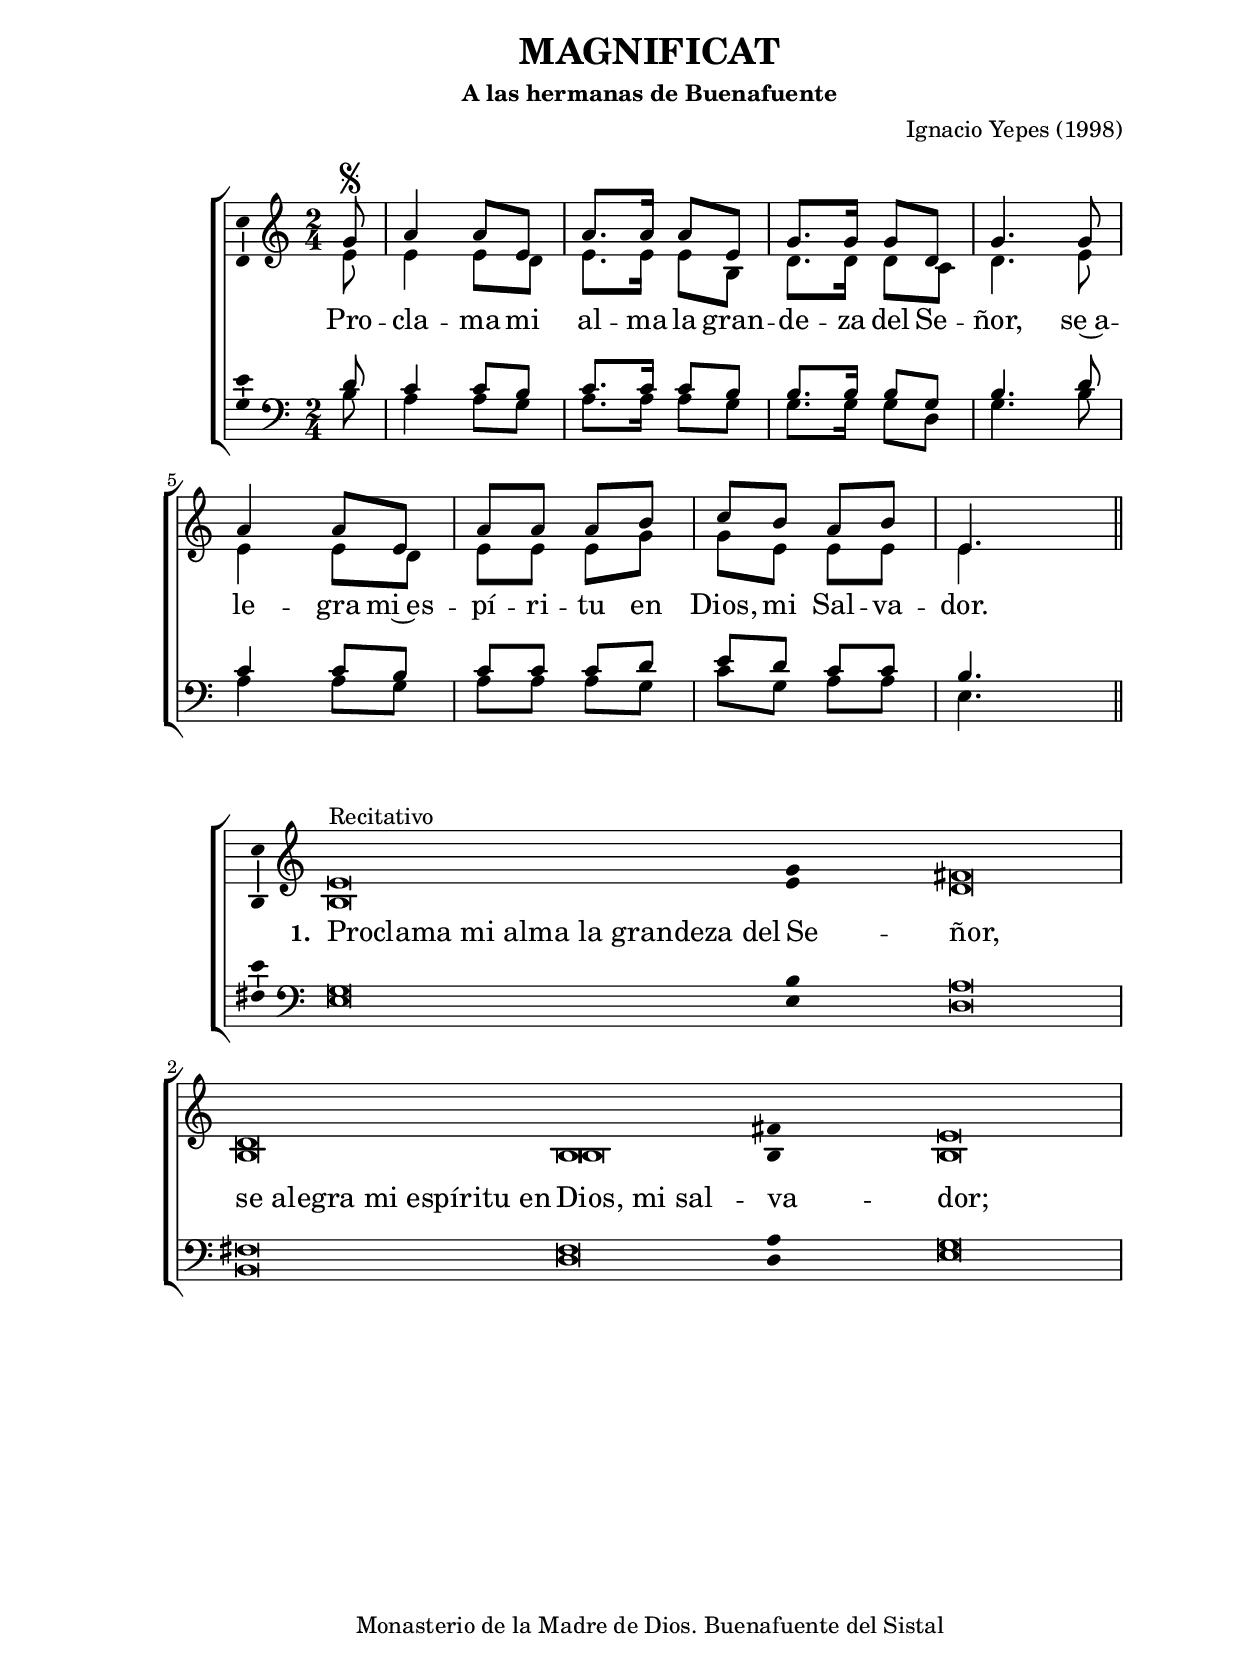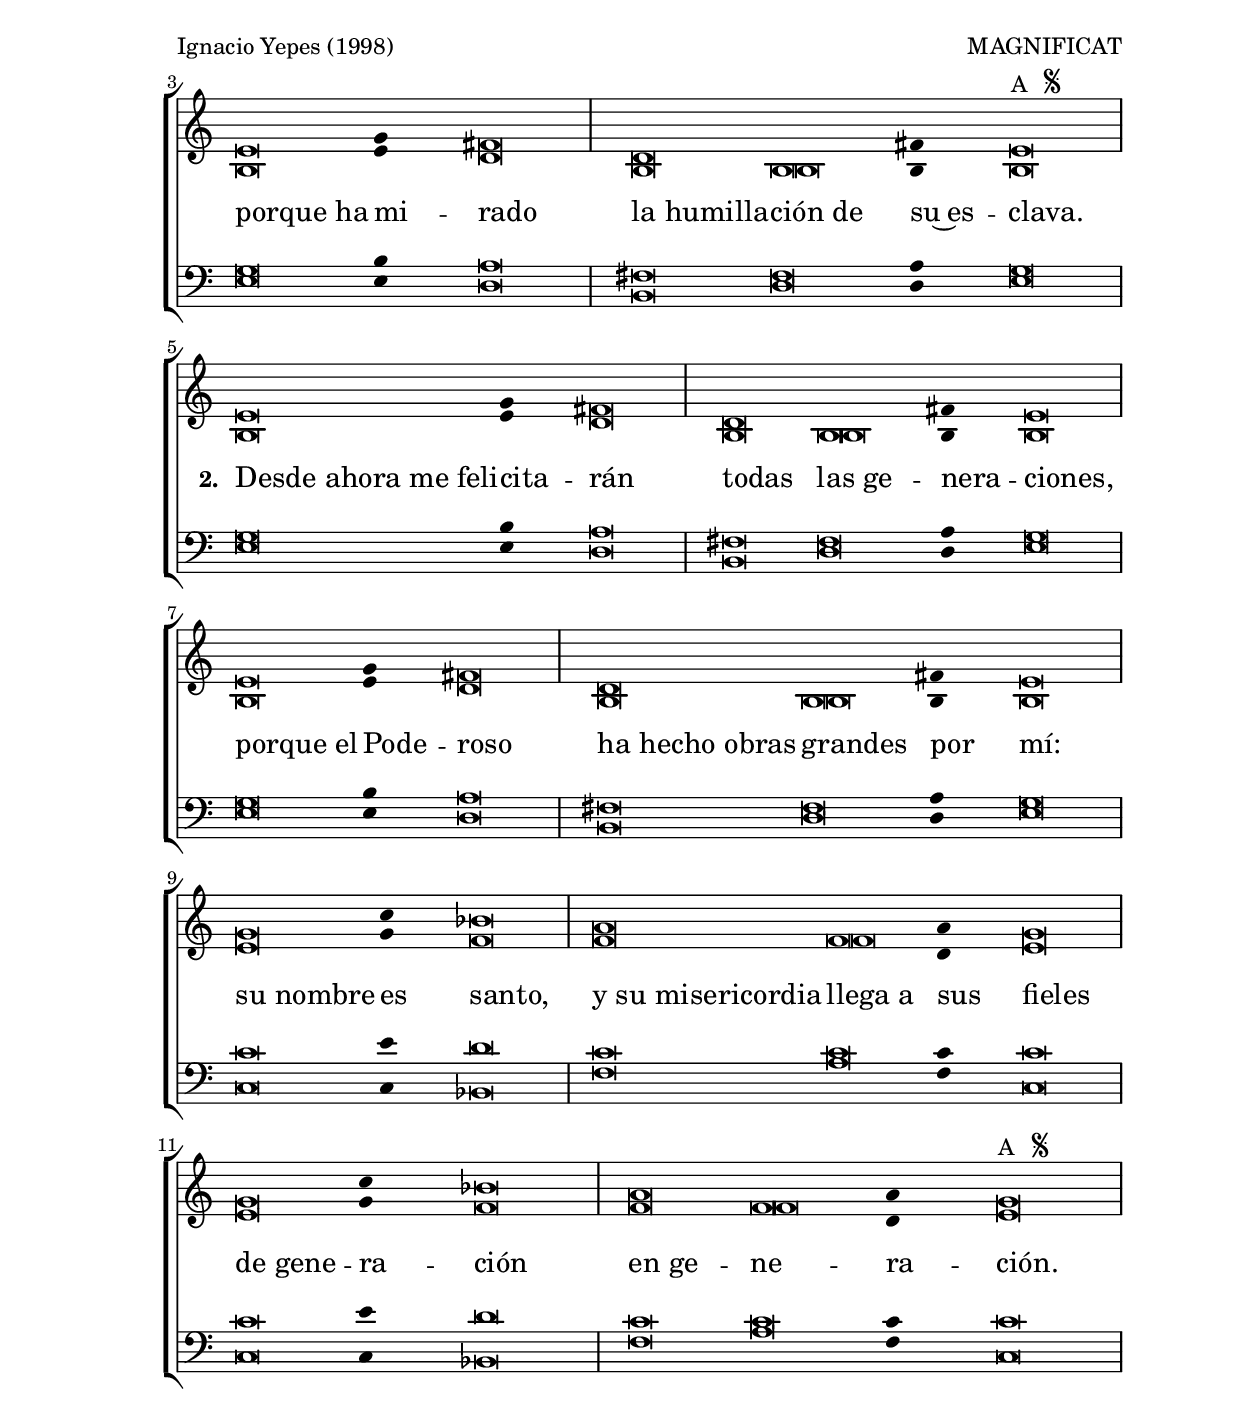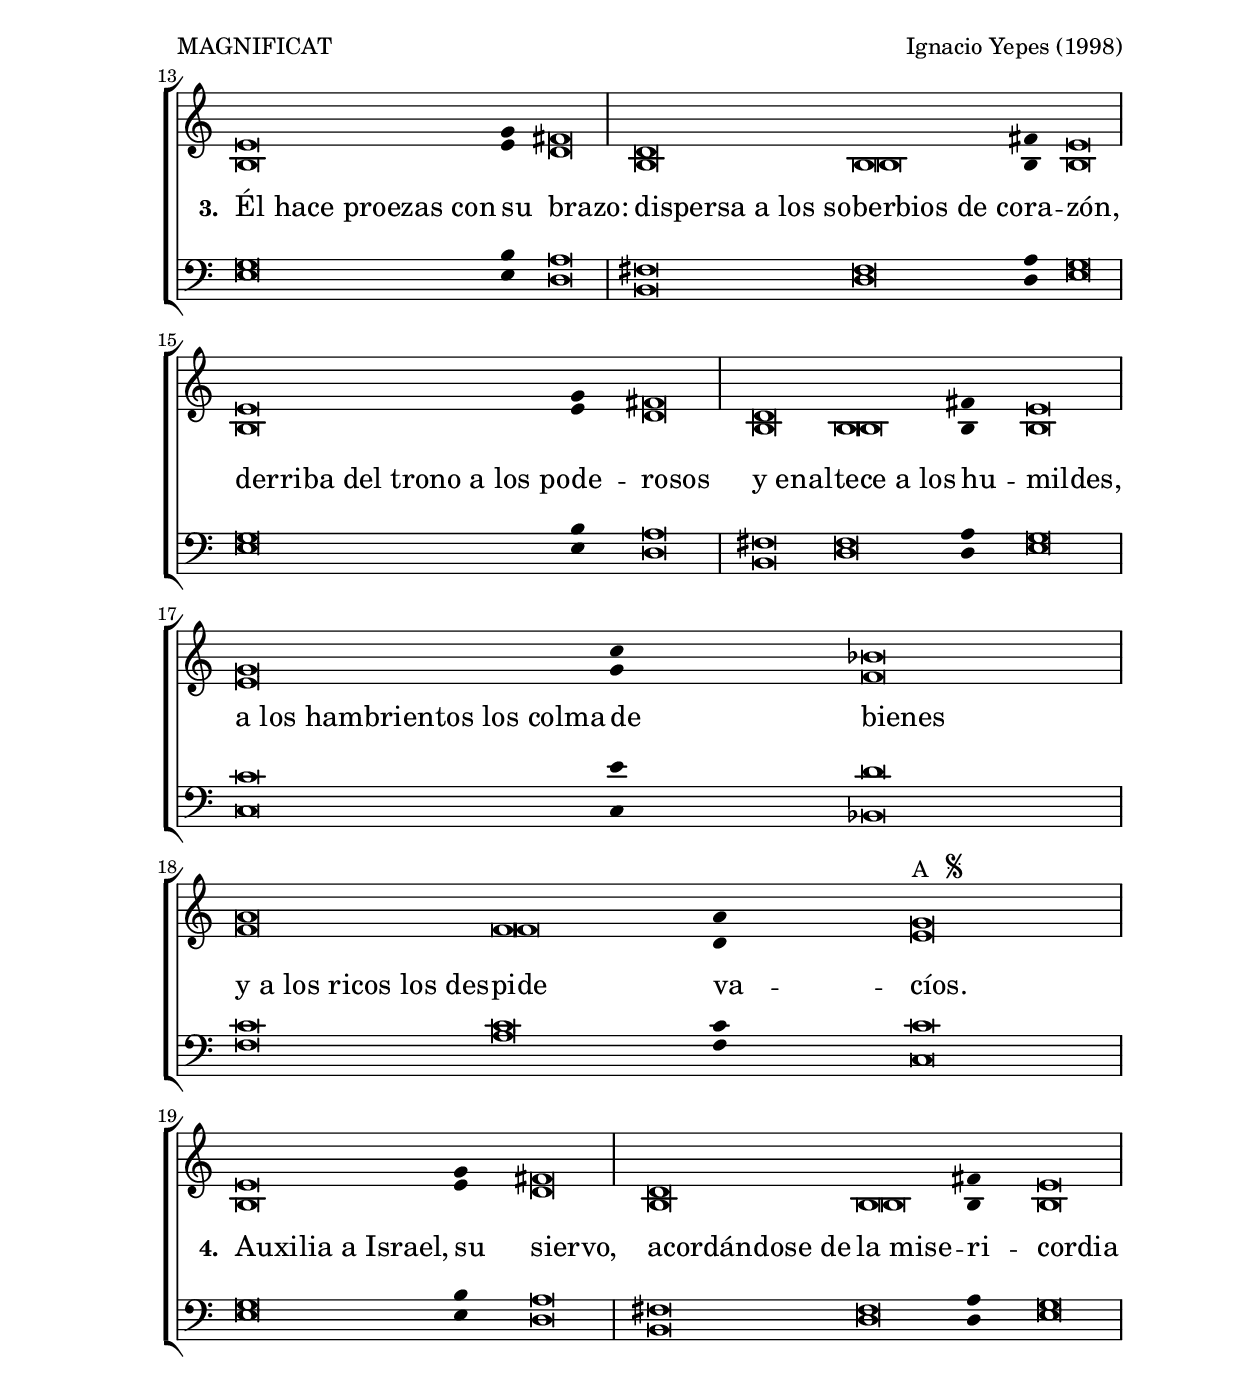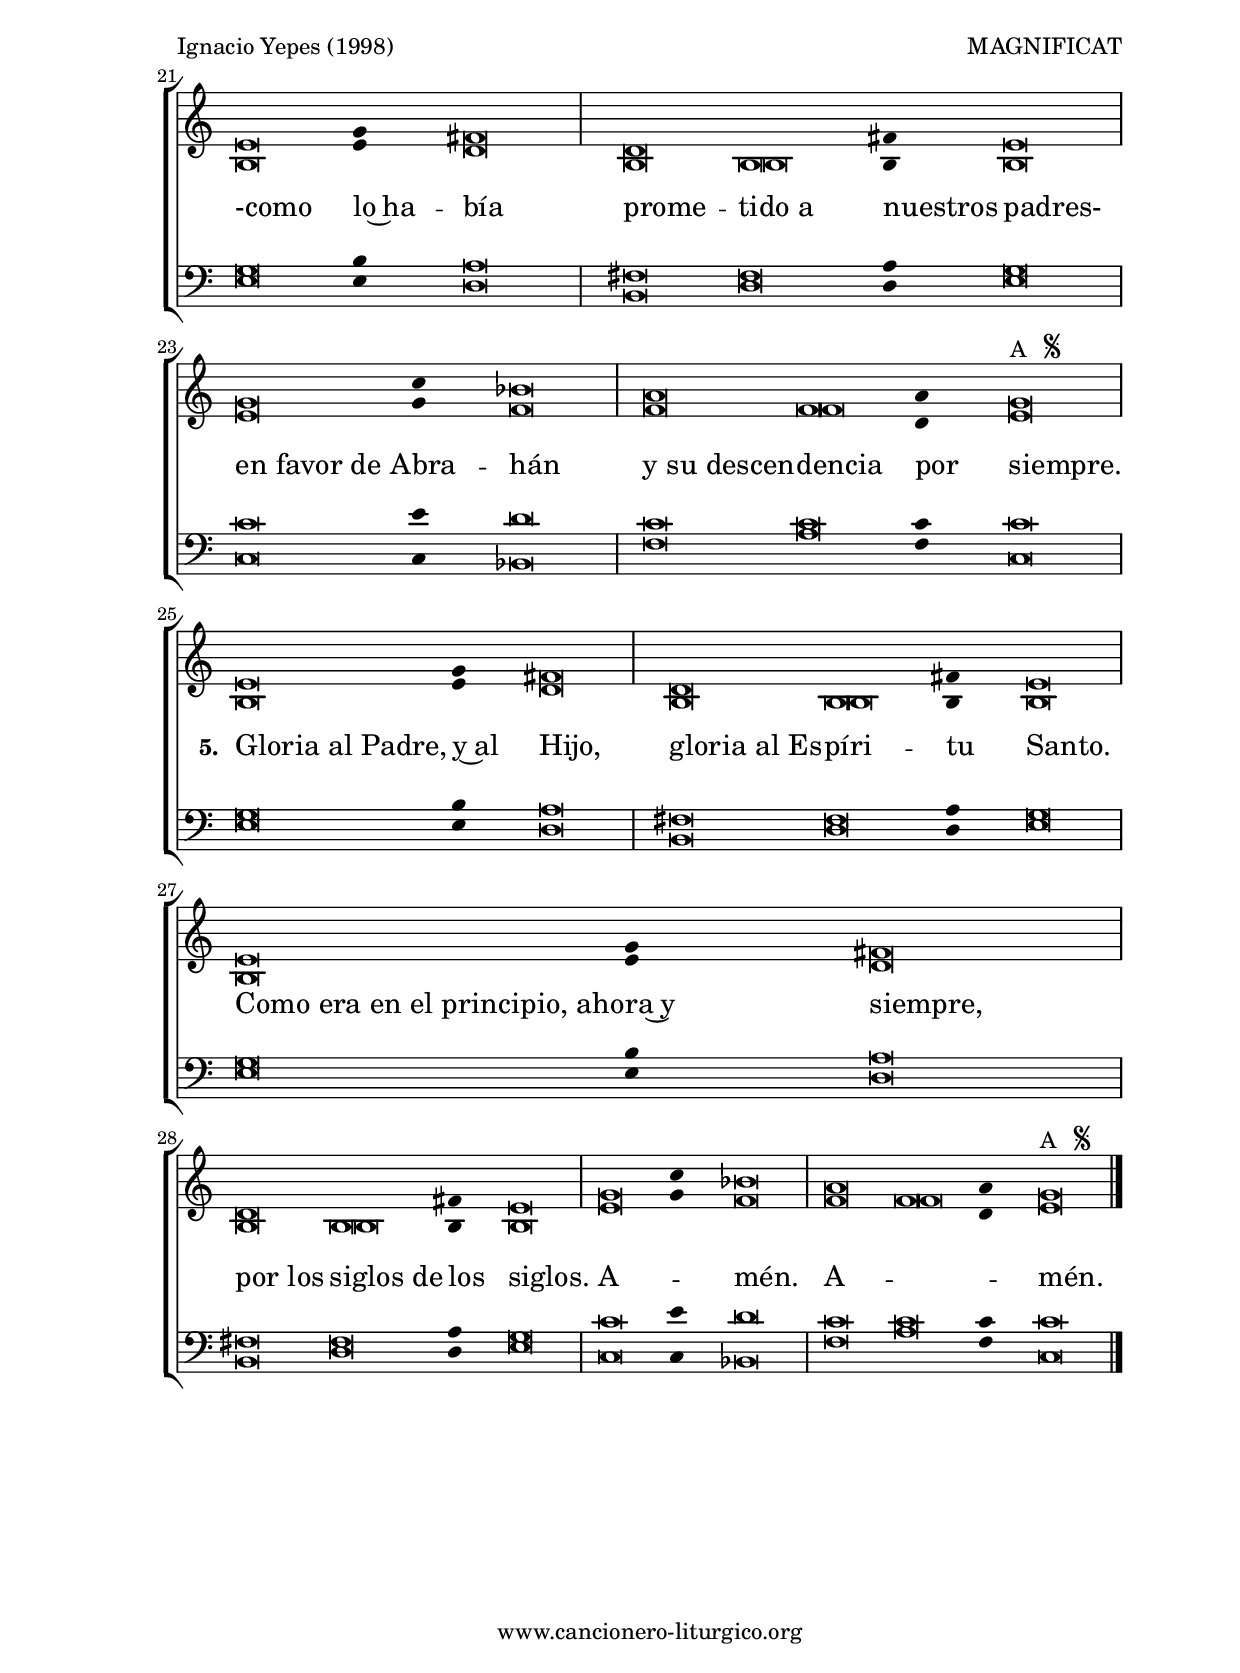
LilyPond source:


%versión de lilypond para la que se ha escrito esta partitura:
\version "2.16.0"

	%Tamaño papel
	#(set-default-paper-size "a4")
	%Tamaño partitura
	#(set-global-staff-size 20)
	%No responde al pulsar sobre una nota
	#(ly:set-option 'point-and-click #f)

	%Para evitar ficheros auxiliares: .tex .texi y .count
	%cuando se compila
	#(ly:set-option 'no-aux-files)

%parámetros del encabezamiento:
\header {
	title = "MAGNIFICAT"
	%title = \markup{\fontsize #-2 "MAGNIFICAT"}
	subtitle = \markup{\fontsize #-1 "A las hermanas de Buenafuente"}
	composer = "Ignacio Yepes (1998)"
	poet = ""
	meter = ""
	arranger = ""
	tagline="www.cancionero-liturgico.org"
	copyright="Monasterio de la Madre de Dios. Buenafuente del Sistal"
	}

%parámetros asociados al papel:
\paper  {
	oddHeaderMarkup = \markup {\fill-line { \on-the-fly #not-first-page \fromproperty #'header:title \on-the-fly #not-first-page \fromproperty #'header:composer }}
	evenHeaderMarkup = \markup {\fill-line { \fromproperty #'header:composer \fromproperty #'header:title }}
	#(set-paper-size "a4")
	print-page-number = ##f
	first-page-number = 1
	print-first-page-number = ##f
%	head-separation = 3.0 \cm
	top-margin = 2.0 \cm
	bottom-margin = 0.5\cm
%%%	bottom-margin = -1.0\cm
	left-margin = 3.0 \cm
	line-width = 16.0 \cm
	indent = 8\mm
	interscoreline = 2.\mm
	between-system-space = 15\mm
%	para que las partituras no llenen la hoja:
	ragged-bottom = ##t
%	idem para la última hoja:
	ragged-last-bottom = ##f
%	para que las partituras llenen el ancho del papel:
	ragged-last = ##f
	after-title-space = 2.5 \cm
%page-count=1
%system-count=8

	%Flexible Vertical Spacing
%	markup-markup-spacing =
%	#'((basic-distance . 5) (minimum-distance . 5) (padding . 2))
	markup-system-spacing =
	#'((basic-distance . 10) (minimum-distance . 10) (padding . 2))
	system-system-spacing =
	#'((basic-distance . 10) (minimum-distance . 10) (padding . 2))
	score-system-spacing =
	#'((basic-distance . 15) (minimum-distance . 15) (padding . 2))
%	top-system-spacing = % header
%	#'((basic-distance . 5) (minimum-distance . 0) (padding . 2))
%	top-markup-spacing =
%	#'((basic-distance . 5) (minimum-distance . 5) (padding . 2))
	last-bottom-spacing = % footer
	#'((basic-distance . 5) (minimum-distance . 5) (padding . 2))
%	score-markup-spacing =
%	#'((basic-distance . 5) (minimum-distance . 5) (padding . 2))

	}


%parámetros que afectan a toda la partitura:
global =  {
	%clave de sol (G):
	\clef G
	%armadura:
%	\transpose e d
	\key c \major
	\tempo 4=80
	\set Score.tempoHideNote = ##t

%Elimino los tempo que se van alternando:
%\override Staff.TimeSignature #'stencil = ##f

	}


melodiaestri =
%%%	\transpose a b
{
	\relative c'' {

<<
{
\voiceOne
\stemUp

\time 2/4
\partial8
g8^\segno
a4 a8 e
a8. a16 a8 e
g8. g16 g8 d
g4. g8
a4 a8 e
a8 a a b
c8 b a b
e,4. s8

\bar "||"

}
\new Voice {
\voiceTwo
\stemDown

\time 2/4
\partial8
e8
e4 e8 d
e8. e16 e8 b
d8. d16 d8 c
d4. e8
e4 e8 d
e8 e e g
g8 e e e
e4. s8

\bar "||"

}
>>

%\bar "|."
}
}

melodiaestriacom =
%%%	\transpose a b
{
	\relative c' {

<<
{
\voiceOne
\stemUp

\time 2/4
\partial8
d8
c4 c8 b
c8. c16 c8 b
b8. b16 b8 g
b4. d8
c4 c8 b
c8 c c d
e8 d c c
b4. s8

\bar "||"

}
\new Voice {
\voiceTwo
\stemDown

\time 2/4
\partial8
b8
a4 a8 g
a8. a16 a8 g
g8. g16 g8 d
g4. b8
a4 a8 g
a8 a a g
c8 g a a
e4. s8

\bar "||"

}
>>

%\bar "|."
}
}

melodia =
%%%	\transpose a b
{
	\relative c' {

<<
{
\voiceOne
\stemUp

%PRIMER SISTEMA
\time 3/4
e\breve*1/8^"Recitativo" g4 fis\breve*1/8
\time 4/4
d\breve*1/8 b\breve*1/8 fis'4 e\breve*1/8

%PRIMER SISTEMA
\time 3/4
e\breve*1/8 g4 fis\breve*1/8
\time 4/4
d\breve*1/8 b\breve*1/8 fis'4 e\breve*1/8^\markup { A \hspace #1 \raise #1 \tiny \musicglyph #"scripts.segno" }
%^"D.S."
\break



%PRIMER SISTEMA
\time 3/4
e\breve*1/8 g4 fis\breve*1/8
\time 4/4
d\breve*1/8 b\breve*1/8 fis'4 e\breve*1/8

%PRIMER SISTEMA
\time 3/4
e\breve*1/8 g4 fis\breve*1/8
\time 4/4
d\breve*1/8 b\breve*1/8 fis'4 e\breve*1/8

%SEGUNDO SISTEMA
\time 3/4
g\breve*1/8 c4 bes\breve*1/8
\time 4/4
a\breve*1/8 f\breve*1/8 a4 g\breve*1/8

%SEGUNDO SISTEMA
\time 3/4
g\breve*1/8 c4 bes\breve*1/8
\time 4/4
a\breve*1/8 f\breve*1/8 a4 g\breve*1/8^\markup { A \hspace #1 \raise #1 \tiny \musicglyph #"scripts.segno" }
\break



%PRIMER SISTEMA
\time 3/4
e\breve*1/8 g4 fis\breve*1/8
\time 4/4
d\breve*1/8 b\breve*1/8 fis'4 e\breve*1/8

%PRIMER SISTEMA
\time 3/4
e\breve*1/8 g4 fis\breve*1/8
\time 4/4
d\breve*1/8 b\breve*1/8 fis'4 e\breve*1/8

%SEGUNDO SISTEMA
\time 3/4
g\breve*1/8 c4 bes\breve*1/8
\time 4/4
a\breve*1/8 f\breve*1/8 a4 g\breve*1/8^\markup { A \hspace #1 \raise #1 \tiny \musicglyph #"scripts.segno" }
\break



%PRIMER SISTEMA
\time 3/4
e\breve*1/8 g4 fis\breve*1/8
\time 4/4
d\breve*1/8 b\breve*1/8 fis'4 e\breve*1/8

%PRIMER SISTEMA
\time 3/4
e\breve*1/8 g4 fis\breve*1/8
\time 4/4
d\breve*1/8 b\breve*1/8 fis'4 e\breve*1/8

%SEGUNDO SISTEMA
\time 3/4
g\breve*1/8 c4 bes\breve*1/8
\time 4/4
a\breve*1/8 f\breve*1/8 a4 g\breve*1/8^\markup { A \hspace #1 \raise #1 \tiny \musicglyph #"scripts.segno" }
\break



%PRIMER SISTEMA
\time 3/4
e\breve*1/8 g4 fis\breve*1/8
\time 4/4
d\breve*1/8 b\breve*1/8 fis'4 e\breve*1/8

%PRIMER SISTEMA
\time 3/4
e\breve*1/8 g4 fis\breve*1/8
\time 4/4
d\breve*1/8 b\breve*1/8 fis'4 e\breve*1/8

%SEGUNDO SISTEMA
\time 3/4
g\breve*1/8 c4 bes\breve*1/8
\time 4/4
a\breve*1/8 f\breve*1/8 a4 g\breve*1/8^\markup { A \hspace #1 \raise #1 \tiny \musicglyph #"scripts.segno" }

}
\new Voice {
\voiceTwo
\stemDown

%PRIMER SISTEMA
\time 3/4
b,\breve*1/8 e4 d\breve*1/8
\time 4/4
b\breve*1/8 b\breve*1/8 b4 b\breve*1/8

%PRIMER SISTEMA
\time 3/4
b\breve*1/8 e4 d\breve*1/8
\time 4/4
b\breve*1/8 b\breve*1/8 b4 b\breve*1/8



%PRIMER SISTEMA
\time 3/4
b\breve*1/8 e4 d\breve*1/8
\time 4/4
b\breve*1/8 b\breve*1/8 b4 b\breve*1/8

%PRIMER SISTEMA
\time 3/4
b\breve*1/8 e4 d\breve*1/8
\time 4/4
b\breve*1/8 b\breve*1/8 b4 b\breve*1/8

%SEGUNDO SISTEMA
\time 3/4
e\breve*1/8 g4 f\breve*1/8
\time 4/4
f\breve*1/8 f\breve*1/8 d4 e\breve*1/8

%SEGUNDO SISTEMA
\time 3/4
e\breve*1/8 g4 f\breve*1/8
\time 4/4
f\breve*1/8 f\breve*1/8 d4 e\breve*1/8



%PRIMER SISTEMA
\time 3/4
b\breve*1/8 e4 d\breve*1/8
\time 4/4
b\breve*1/8 b\breve*1/8 b4 b\breve*1/8

%PRIMER SISTEMA
\time 3/4
b\breve*1/8 e4 d\breve*1/8
\time 4/4
b\breve*1/8 b\breve*1/8 b4 b\breve*1/8

%SEGUNDO SISTEMA
\time 3/4
e\breve*1/8 g4 f\breve*1/8
\time 4/4
f\breve*1/8 f\breve*1/8 d4 e\breve*1/8



%PRIMER SISTEMA
\time 3/4
b\breve*1/8 e4 d\breve*1/8
\time 4/4
b\breve*1/8 b\breve*1/8 b4 b\breve*1/8

%PRIMER SISTEMA
\time 3/4
b\breve*1/8 e4 d\breve*1/8
\time 4/4
b\breve*1/8 b\breve*1/8 b4 b\breve*1/8

%SEGUNDO SISTEMA
\time 3/4
e\breve*1/8 g4 f\breve*1/8
\time 4/4
f\breve*1/8 f\breve*1/8 d4 e\breve*1/8



%PRIMER SISTEMA
\time 3/4
b\breve*1/8 e4 d\breve*1/8
\time 4/4
b\breve*1/8 b\breve*1/8 b4 b\breve*1/8

%PRIMER SISTEMA
\time 3/4
b\breve*1/8 e4 d\breve*1/8
\time 4/4
b\breve*1/8 b\breve*1/8 b4 b\breve*1/8

%SEGUNDO SISTEMA
\time 3/4
e\breve*1/8 g4 f\breve*1/8
\time 4/4
f\breve*1/8 f\breve*1/8 d4 e\breve*1/8

}
>>

\bar "|."
}
}

melodiaacom =
%%%	\transpose a b
{
	\relative c' {

<<
{
\voiceOne
\stemUp

%PRIMER SISTEMA
\time 3/4
g\breve*1/8 b4 a\breve*1/8
\time 4/4
fis\breve*1/8 fis\breve*1/8 a4 g\breve*1/8

%PRIMER SISTEMA
\time 3/4
g\breve*1/8 b4 a\breve*1/8
\time 4/4
fis\breve*1/8 fis\breve*1/8 a4 g\breve*1/8



%PRIMER SISTEMA
\time 3/4
g\breve*1/8 b4 a\breve*1/8
\time 4/4
fis\breve*1/8 fis\breve*1/8 a4 g\breve*1/8

%PRIMER SISTEMA
\time 3/4
g\breve*1/8 b4 a\breve*1/8
\time 4/4
fis\breve*1/8 fis\breve*1/8 a4 g\breve*1/8

%SEGUNDO SISTEMA
\time 3/4
c\breve*1/8 e4 d\breve*1/8
\time 4/4
c\breve*1/8 c\breve*1/8 c4 c\breve*1/8

%SEGUNDO SISTEMA
\time 3/4
c\breve*1/8 e4 d\breve*1/8
\time 4/4
c\breve*1/8 c\breve*1/8 c4 c\breve*1/8



%PRIMER SISTEMA
\time 3/4
g\breve*1/8 b4 a\breve*1/8
\time 4/4
fis\breve*1/8 fis\breve*1/8 a4 g\breve*1/8

%PRIMER SISTEMA
\time 3/4
g\breve*1/8 b4 a\breve*1/8
\time 4/4
fis\breve*1/8 fis\breve*1/8 a4 g\breve*1/8

%SEGUNDO SISTEMA
\time 3/4
c\breve*1/8 e4 d\breve*1/8
\time 4/4
c\breve*1/8 c\breve*1/8 c4 c\breve*1/8



%PRIMER SISTEMA
\time 3/4
g\breve*1/8 b4 a\breve*1/8
\time 4/4
fis\breve*1/8 fis\breve*1/8 a4 g\breve*1/8

%PRIMER SISTEMA
\time 3/4
g\breve*1/8 b4 a\breve*1/8
\time 4/4
fis\breve*1/8 fis\breve*1/8 a4 g\breve*1/8

%SEGUNDO SISTEMA
\time 3/4
c\breve*1/8 e4 d\breve*1/8
\time 4/4
c\breve*1/8 c\breve*1/8 c4 c\breve*1/8



%PRIMER SISTEMA
\time 3/4
g\breve*1/8 b4 a\breve*1/8
\time 4/4
fis\breve*1/8 fis\breve*1/8 a4 g\breve*1/8

%PRIMER SISTEMA
\time 3/4
g\breve*1/8 b4 a\breve*1/8
\time 4/4
fis\breve*1/8 fis\breve*1/8 a4 g\breve*1/8

%SEGUNDO SISTEMA
\time 3/4
c\breve*1/8 e4 d\breve*1/8
\time 4/4
c\breve*1/8 c\breve*1/8 c4 c\breve*1/8

}
\new Voice {
\voiceTwo
\stemDown

%PRIMER SISTEMA
\time 3/4
e,\breve*1/8 e4 d\breve*1/8
\time 4/4
b\breve*1/8 d\breve*1/8 d4 e\breve*1/8

%PRIMER SISTEMA
\time 3/4
e\breve*1/8 e4 d\breve*1/8
\time 4/4
b\breve*1/8 d\breve*1/8 d4 e\breve*1/8



%PRIMER SISTEMA
\time 3/4
e\breve*1/8 e4 d\breve*1/8
\time 4/4
b\breve*1/8 d\breve*1/8 d4 e\breve*1/8

%PRIMER SISTEMA
\time 3/4
e\breve*1/8 e4 d\breve*1/8
\time 4/4
b\breve*1/8 d\breve*1/8 d4 e\breve*1/8

%SEGUNDO SISTEMA
\time 3/4
c\breve*1/8 c4 bes\breve*1/8
\time 4/4
f'\breve*1/8 a\breve*1/8 f4 c\breve*1/8

%SEGUNDO SISTEMA
\time 3/4
c\breve*1/8 c4 bes\breve*1/8
\time 4/4
f'\breve*1/8 a\breve*1/8 f4 c\breve*1/8



%PRIMER SISTEMA
\time 3/4
e\breve*1/8 e4 d\breve*1/8
\time 4/4
b\breve*1/8 d\breve*1/8 d4 e\breve*1/8

%PRIMER SISTEMA
\time 3/4
e\breve*1/8 e4 d\breve*1/8
\time 4/4
b\breve*1/8 d\breve*1/8 d4 e\breve*1/8

%SEGUNDO SISTEMA
\time 3/4
c\breve*1/8 c4 bes\breve*1/8
\time 4/4
f'\breve*1/8 a\breve*1/8 f4 c\breve*1/8



%PRIMER SISTEMA
\time 3/4
e\breve*1/8 e4 d\breve*1/8
\time 4/4
b\breve*1/8 d\breve*1/8 d4 e\breve*1/8

%PRIMER SISTEMA
\time 3/4
e\breve*1/8 e4 d\breve*1/8
\time 4/4
b\breve*1/8 d\breve*1/8 d4 e\breve*1/8

%SEGUNDO SISTEMA
\time 3/4
c\breve*1/8 c4 bes\breve*1/8
\time 4/4
f'\breve*1/8 a\breve*1/8 f4 c\breve*1/8



%PRIMER SISTEMA
\time 3/4
e\breve*1/8 e4 d\breve*1/8
\time 4/4
b\breve*1/8 d\breve*1/8 d4 e\breve*1/8

%PRIMER SISTEMA
\time 3/4
e\breve*1/8 e4 d\breve*1/8
\time 4/4
b\breve*1/8 d\breve*1/8 d4 e\breve*1/8

%SEGUNDO SISTEMA
\time 3/4
c\breve*1/8 c4 bes\breve*1/8
\time 4/4
f'\breve*1/8 a\breve*1/8 f4 c\breve*1/8

}
>>

\bar "|."
}
}


textoestri = \lyricmode {
Pro -- cla -- ma mi al -- ma la gran -- de -- za del Se -- ñor,
se~a -- le -- gra mi~es -- pí -- ri -- tu en Dios, mi Sal -- va -- dor.

	}

texto = \lyricmode {
\override LyricText #'self-alignment-X = #-1

\set stanza =#"1. "
"Proclama mi alma la grandeza del" Se -- ñor,
"se alegra mi espíritu en" "Dios, mi sal" -- va -- dor;

"porque ha" mi -- rado
"la humilla" -- "ción de" su~es -- clava.

\set stanza =#"2. "
"Desde ahora me feli" -- cita -- rán
"todas" "las ge" -- nera -- ciones,
"porque el" Pode -- roso
"ha hecho obras" "grandes" por mí:

"su nombre" es santo,
"y su misericordia" "llega a" sus fieles
"de gene" --  ra -- ción
"en ge" -- ne -- ra -- ción.

\set stanza =#"3. "
"Él hace proezas con" su brazo:
"dispersa a los so" -- "berbios de co" -- ra -- zón,
"derriba del trono a los po" -- de -- rosos
"y enal" -- "tece a los" hu -- mildes,

"a los hambrientos los colma" de bienes
"y a los ricos los des" -- "pide" va -- cíos.

\set stanza =#"4. "
"Auxilia a Israel," su siervo,
"acordándose de" "la mise" -- ri -- cordia
"-como" lo~ha -- bía
"prome" -- "tido a" nuestros padres-

"en favor de A" -- bra -- hán
"y su descen" -- "dencia" por siempre.

\set stanza =#"5. "
"Gloria al Padre," y~al Hijo,
"gloria al Es" -- "píri" -- tu Santo.
"Como era en el principio, aho" -- ra~y siempre,
"por los" "siglos de" los siglos.

"A" -- _ mén.
"A" -- _ _ mén.

	}


vozestriStaff = \context Voice = vozestriStaff
\with {\consists "Ambitus_engraver"}
<<
%	\set Staff.instrumentName = ""
%	\set Staff.shortInstrumentName = ""
	\set Staff.midiInstrument = #"clarinet"
%	\set Staff.midiInstrument = #"cello"
%	\set Staff.midiInstrument = #"flute"
%	\set Staff.midiInstrument = #"electric guitar (jazz)"
%	\set Staff.midiInstrument = #"english horn"
%	\set Staff.midiInstrument = #"violin"
%	\set Staff.midiInstrument = #"glockenspiel"
	\set Staff.midiMinimumVolume = #0.7
	\set Staff.midiMaximumVolume = #0.9
	\global
	\melodiaestri
	>>

vozestriacomStaff = \context Voice = vozestriacomStaff
\with {\consists "Ambitus_engraver"}
<<
	\set Staff.instrumentName = ""
	\set Staff.shortInstrumentName = ""
	\override Staff.StaffSymbol #'staff-space = #(magstep -0.35)
	\set Staff.midiInstrument = #"violin"
	\set Staff.midiMinimumVolume = #0.7
	\set Staff.midiMaximumVolume = #0.9
	\global
	%Cambio a clave de fa (F):
	\clef F
	\melodiaestriacom
	>>

vozStaff = \context Voice = vozStaff
\with {\consists "Ambitus_engraver"}
<<
%	\set Staff.instrumentName = ""
%	\set Staff.shortInstrumentName = ""
	\set Staff.midiInstrument = #"clarinet"
%	\set Staff.midiInstrument = #"cello"
%	\set Staff.midiInstrument = #"flute"
%	\set Staff.midiInstrument = #"electric guitar (jazz)"
%	\set Staff.midiInstrument = #"english horn"
%	\set Staff.midiInstrument = #"violin"
%	\set Staff.midiInstrument = #"glockenspiel"
	\set Staff.midiMinimumVolume = #0.7
	\set Staff.midiMaximumVolume = #0.9
	\global
	\melodia
	>>

vozacomStaff = \context Voice = vozacomStaff
\with {\consists "Ambitus_engraver"}
<<
	\set Staff.instrumentName = ""
	\set Staff.shortInstrumentName = ""
	\override Staff.StaffSymbol #'staff-space = #(magstep -0.35)
	\set Staff.midiInstrument = #"violin"
	\set Staff.midiMinimumVolume = #0.7
	\set Staff.midiMaximumVolume = #0.9
	\global
	%Cambio a clave de fa (F):
	\clef F
	\melodiaacom
	>>

textoestriStaff = \context Lyrics = textoestriStaff <<
	\lyricsto vozestriStaff \textoestri
	>>

textoStaff = \context Lyrics = textoStaff <<
%	\set vocalName =#"1. "
%	\set shortVocalName =#"1. "
	\lyricsto vozStaff \texto
	>>

\book {
	\score {
		\context ChoirStaff {
%			\override StaffGroup.SystemStartBracket #'collapse-height = #1
%			\override Score.SystemStartBar #'collapse-height = #1
			<<
			\vozestriStaff
			\textoestriStaff
			\vozestriacomStaff
			>>
			}
		\layout {
	    		\context {
				\Lyrics
				\override LyricText #'font-size = #2
				}
	   		 \context {
				\Score
				\override StaffSymbol #'staff-space = #(magstep +2)
				}
			}
		}
	\score {
		\context ChoirStaff {
%			\override StaffGroup.SystemStartBracket #'collapse-height = #1
%			\override Score.SystemStartBar #'collapse-height = #1
			<<
			\vozStaff
			\textoStaff
			\vozacomStaff
			>>
			}
		\layout {
	    		\context {
				\Lyrics
				\override LyricText #'font-size = #2
				}
	   		 \context {
				\Score
				\override StaffSymbol #'staff-space = #(magstep +2)
				\override InstrumentName #'X-offset = #4.0
				\override InstrumentName #'font-series = #'bold
				}
			\context {
				\Staff
				\remove "Time_signature_engraver"
				%%%\remove "Bar_engraver"
				\override Stem #'transparent = ##t
				\override Flag #'transparent = ##t
				}
			}
		}
	\score {
		\unfoldRepeats
		\context ChoirStaff {
			<<
			\vozestriStaff
			\vozestriacomStaff
			>>
			<<
			\vozStaff
			\vozacomStaff
			>>
			}
		\midi {
	  		\context {
	  			\Score
				tempoWholesPerMinute = #(ly:make-moment 70 4)
				}
			}
		}
	}


